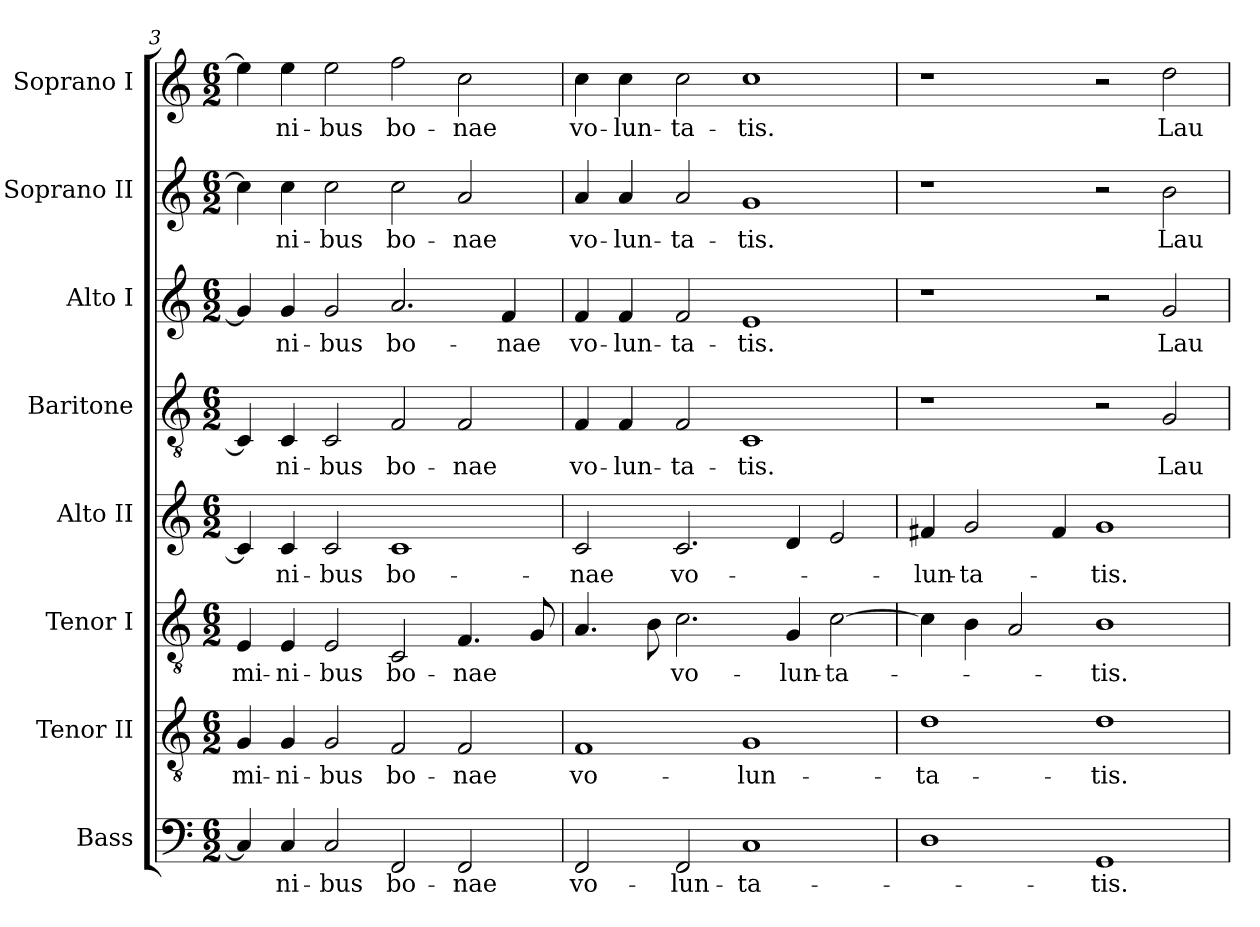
**kern	**text	**kern	**text	**kern	**text	**kern	**text	**kern	**text	**kern	**text	**kern	**text	**kern	**text
*part8	*part8	*part7	*part7	*part6	*part6	*part5	*part5	*part4	*part4	*part3	*part3	*part2	*part2	*part1	*part1
*staff8	*staff8	*staff7	*staff7	*staff6	*staff6	*staff5	*staff5	*staff4	*staff4	*staff3	*staff3	*staff2	*staff2	*staff1	*staff1
*I"Bass	*	*I"Tenor II	*	*I"Tenor I	*	*I"Alto II	*	*I"Baritone	*	*I"Alto I	*	*I"Soprano II	*	*I"Soprano I	*
*clefF4	*	*clefGv2	*	*clefGv2	*	*clefG2	*	*clefGv2	*	*clefG2	*	*clefG2	*	*clefG2	*
*ITrd7c12	*	*ITrd7c12	*	*ITrd7c12	*	*	*	*ITrd7c12	*	*	*	*	*	*	*
*k[]	*	*k[]	*	*k[]	*	*k[]	*	*k[]	*	*k[]	*	*k[]	*	*k[]	*
*C:	*	*C:	*	*C:	*	*C:	*	*C:	*	*C:	*	*C:	*	*C:	*
*M6/2	*	*M6/2	*	*M6/2	*	*M6/2	*	*M6/2	*	*M6/2	*	*M6/2	*	*M6/2	*
=3	=3	=3	=3	=3	=3	=3	=3	=3	=3	=3	=3	=3	=3	=3	=3
!	!	!	!LO:LY:b:color=#000000	!	!	!	!	!	!	!	!	!	!	!	!
!	!	!	!	!	!LO:LY:b:color=#000000	!	!	!	!	!	!	!	!	!	!
4CCi/]	.	4GGi/	-mi-	4EEi/	-mi-	4ci/]	.	4CCi/]	.	4gi/]	.	4cci\]	.	4eei\]	.
!	!LO:LY:b:color=#000000	!	!	!	!	!	!	!	!	!	!	!	!	!	!
!	!	!	!LO:LY:b:color=#000000	!	!	!	!	!	!	!	!	!	!	!	!
!	!	!	!	!	!LO:LY:b:color=#000000	!	!	!	!	!	!	!	!	!	!
!	!	!	!	!	!	!	!LO:LY:b:color=#000000	!	!	!	!	!	!	!	!
!	!	!	!	!	!	!	!	!	!LO:LY:b:color=#000000	!	!	!	!	!	!
!	!	!	!	!	!	!	!	!	!	!	!LO:LY:b:color=#000000	!	!	!	!
!	!	!	!	!	!	!	!	!	!	!	!	!	!LO:LY:b:color=#000000	!	!
!	!	!	!	!	!	!	!	!	!	!	!	!	!	!	!LO:LY:b:color=#000000
4CCi/	-ni-	4GGi/	-ni-	4EEi/	-ni-	4ci/	-ni-	4CCi/	-ni-	4gi/	-ni-	4cci\	-ni-	4eei\	-ni-
!	!LO:LY:b:color=#000000	!	!	!	!	!	!	!	!	!	!	!	!	!	!
!	!	!	!LO:LY:b:color=#000000	!	!	!	!	!	!	!	!	!	!	!	!
!	!	!	!	!	!LO:LY:b:color=#000000	!	!	!	!	!	!	!	!	!	!
!	!	!	!	!	!	!	!LO:LY:b:color=#000000	!	!	!	!	!	!	!	!
!	!	!	!	!	!	!	!	!	!LO:LY:b:color=#000000	!	!	!	!	!	!
!	!	!	!	!	!	!	!	!	!	!	!LO:LY:b:color=#000000	!	!	!	!
!	!	!	!	!	!	!	!	!	!	!	!	!	!LO:LY:b:color=#000000	!	!
!	!	!	!	!	!	!	!	!	!	!	!	!	!	!	!LO:LY:b:color=#000000
2CCi/	-bus	2GGi/	-bus	2EEi/	-bus	2ci/	-bus	2CCi/	-bus	2gi/	-bus	2cci\	-bus	2eei\	-bus
!	!LO:LY:b:color=#000000	!	!	!	!	!	!	!	!	!	!	!	!	!	!
!	!	!	!LO:LY:b:color=#000000	!	!	!	!	!	!	!	!	!	!	!	!
!	!	!	!	!	!LO:LY:b:color=#000000	!	!	!	!	!	!	!	!	!	!
!	!	!	!	!	!	!	!LO:LY:b:color=#000000	!	!	!	!	!	!	!	!
!	!	!	!	!	!	!	!	!	!LO:LY:b:color=#000000	!	!	!	!	!	!
!	!	!	!	!	!	!	!	!	!	!	!LO:LY:b:color=#000000	!	!	!	!
!	!	!	!	!	!	!	!	!	!	!	!	!	!LO:LY:b:color=#000000	!	!
!	!	!	!	!	!	!	!	!	!	!	!	!	!	!	!LO:LY:b:color=#000000
2FFFi/	bo-	2FFi/	bo-	2CCi/	bo-	1ci	bo-	2FFi/	bo-	2.ai/	bo-	2cci\	bo-	2ffi\	bo-
!	!LO:LY:b:color=#000000	!	!	!	!	!	!	!	!	!	!	!	!	!	!
!	!	!	!LO:LY:b:color=#000000	!	!	!	!	!	!	!	!	!	!	!	!
!	!	!	!	!	!LO:LY:b:color=#000000	!	!	!	!	!	!	!	!	!	!
!	!	!	!	!	!	!	!	!	!LO:LY:b:color=#000000	!	!	!	!	!	!
!	!	!	!	!	!	!	!	!	!	!	!	!	!LO:LY:b:color=#000000	!	!
!	!	!	!	!	!	!	!	!	!	!	!	!	!	!	!LO:LY:b:color=#000000
2FFFi/	-nae	2FFi/	-nae	4.FFi/	-nae	.	.	2FFi/	-nae	.	.	2ai/	-nae	2cci\	-nae
!	!	!	!	!	!	!	!	!	!	!	!LO:LY:b:color=#000000	!	!	!	!
.	.	.	.	.	.	.	.	.	.	4fi/	-nae	.	.	.	.
.	.	.	.	8GGi/	.	.	.	.	.	.	.	.	.	.	.
=4	=4	=4	=4	=4	=4	=4	=4	=4	=4	=4	=4	=4	=4	=4	=4
!	!LO:LY:b:color=#000000	!	!	!	!	!	!	!	!	!	!	!	!	!	!
!	!	!	!LO:LY:b:color=#000000	!	!	!	!	!	!	!	!	!	!	!	!
!	!	!	!	!	!	!	!LO:LY:b:color=#000000	!	!	!	!	!	!	!	!
!	!	!	!	!	!	!	!	!	!LO:LY:b:color=#000000	!	!	!	!	!	!
!	!	!	!	!	!	!	!	!	!	!	!LO:LY:b:color=#000000	!	!	!	!
!	!	!	!	!	!	!	!	!	!	!	!	!	!LO:LY:b:color=#000000	!	!
!	!	!	!	!	!	!	!	!	!	!	!	!	!	!	!LO:LY:b:color=#000000
2FFFi/	vo-	1FFi	vo-	4.AAi/	.	2ci/	-nae	4FFi/	vo-	4fi/	vo-	4ai/	vo-	4cci\	vo-
!	!	!	!	!	!	!	!	!	!LO:LY:b:color=#000000	!	!	!	!	!	!
!	!	!	!	!	!	!	!	!	!	!	!LO:LY:b:color=#000000	!	!	!	!
!	!	!	!	!	!	!	!	!	!	!	!	!	!LO:LY:b:color=#000000	!	!
!	!	!	!	!	!	!	!	!	!	!	!	!	!	!	!LO:LY:b:color=#000000
.	.	.	.	.	.	.	.	4FFi/	-lun-	4fi/	-lun-	4ai/	-lun-	4cci\	-lun-
.	.	.	.	8BBi\	.	.	.	.	.	.	.	.	.	.	.
!	!LO:LY:b:color=#000000	!	!	!	!	!	!	!	!	!	!	!	!	!	!
!	!	!	!	!	!LO:LY:b:color=#000000	!	!	!	!	!	!	!	!	!	!
!	!	!	!	!	!	!	!LO:LY:b:color=#000000	!	!	!	!	!	!	!	!
!	!	!	!	!	!	!	!	!	!LO:LY:b:color=#000000	!	!	!	!	!	!
!	!	!	!	!	!	!	!	!	!	!	!LO:LY:b:color=#000000	!	!	!	!
!	!	!	!	!	!	!	!	!	!	!	!	!	!LO:LY:b:color=#000000	!	!
!	!	!	!	!	!	!	!	!	!	!	!	!	!	!	!LO:LY:b:color=#000000
2FFFi/	-lun-	.	.	2.Ci\	vo-	2.ci/	vo-	2FFi/	-ta-	2fi/	-ta-	2ai/	-ta-	2cci\	-ta-
!	!LO:LY:b:color=#000000	!	!	!	!	!	!	!	!	!	!	!	!	!	!
!	!	!	!LO:LY:b:color=#000000	!	!	!	!	!	!	!	!	!	!	!	!
!	!	!	!	!	!	!	!	!	!LO:LY:b:color=#000000	!	!	!	!	!	!
!	!	!	!	!	!	!	!	!	!	!	!LO:LY:b:color=#000000	!	!	!	!
!	!	!	!	!	!	!	!	!	!	!	!	!	!LO:LY:b:color=#000000	!	!
!	!	!	!	!	!	!	!	!	!	!	!	!	!	!	!LO:LY:b:color=#000000
1CCi	-ta-	1GGi	-lun-	.	.	.	.	1CCi	-tis.	1ei	-tis.	1gi	-tis.	1cci	-tis.
!	!	!	!	!	!LO:LY:b:color=#000000	!	!	!	!	!	!	!	!	!	!
.	.	.	.	4GGi/	-lun-	4di/	.	.	.	.	.	.	.	.	.
!	!	!	!	!	!LO:LY:b:color=#000000	!	!	!	!	!	!	!	!	!	!
.	.	.	.	[>2Ci\	-ta-	2ei/	.	.	.	.	.	.	.	.	.
!!LO:LB:g=z
=5	=5	=5	=5	=5	=5	=5	=5	=5	=5	=5	=5	=5	=5	=5	=5
!	!	!	!LO:LY:b:color=#000000	!	!	!	!	!	!	!	!	!	!	!	!
!	!	!	!	!	!	!	!LO:LY:b:color=#000000	!	!	!	!	!	!	!	!
1DDi	.	1Di	-ta-	4Ci\]	.	4f#Xi/	-lun-	1r	.	1r	.	1r	.	1r	.
!	!	!	!	!	!	!	!LO:LY:b:color=#000000	!	!	!	!	!	!	!	!
.	.	.	.	4BBi\	.	2gi/	-ta-	.	.	.	.	.	.	.	.
.	.	.	.	2AAi/	.	.	.	.	.	.	.	.	.	.	.
.	.	.	.	.	.	4f#i/	.	.	.	.	.	.	.	.	.
!	!LO:LY:b:color=#000000	!	!	!	!	!	!	!	!	!	!	!	!	!	!
!	!	!	!LO:LY:b:color=#000000	!	!	!	!	!	!	!	!	!	!	!	!
!	!	!	!	!	!LO:LY:b:color=#000000	!	!	!	!	!	!	!	!	!	!
!	!	!	!	!	!	!	!LO:LY:b:color=#000000	!	!	!	!	!	!	!	!
1GGGi	-tis.	1Di	-tis.	1BBi	-tis.	1gi	-tis.	2r	.	2r	.	2r	.	2r	.
!	!	!	!	!	!	!	!	!	!LO:LY:b:color=#000000	!	!	!	!	!	!
!	!	!	!	!	!	!	!	!	!	!	!LO:LY:b:color=#000000	!	!	!	!
!	!	!	!	!	!	!	!	!	!	!	!	!	!LO:LY:b:color=#000000	!	!
!	!	!	!	!	!	!	!	!	!	!	!	!	!	!	!LO:LY:b:color=#000000
.	.	.	.	.	.	.	.	2GGi/	Lau-	2gi/	Lau-	2bi\	Lau-	2ddi\	Lau-
=	=	=	=	=	=	=	=	=	=	=	=	=	=	=	=
*-	*-	*-	*-	*-	*-	*-	*-	*-	*-	*-	*-	*-	*-	*-	*-
